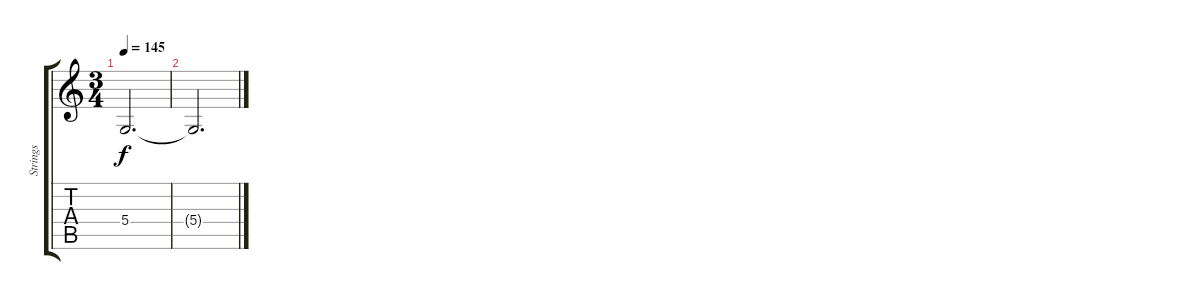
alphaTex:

\track ("Strings" "Strings") {instrument stringensemble2}
\staff {score tabs}
\tuning (E4 B3 G3 D3 A2 E2) {hide}
\ts (3 4)
\tempo 145
\clef g2
\ks c
5.4{t}.2{d dy f} |
5.4{t}.2{d}
